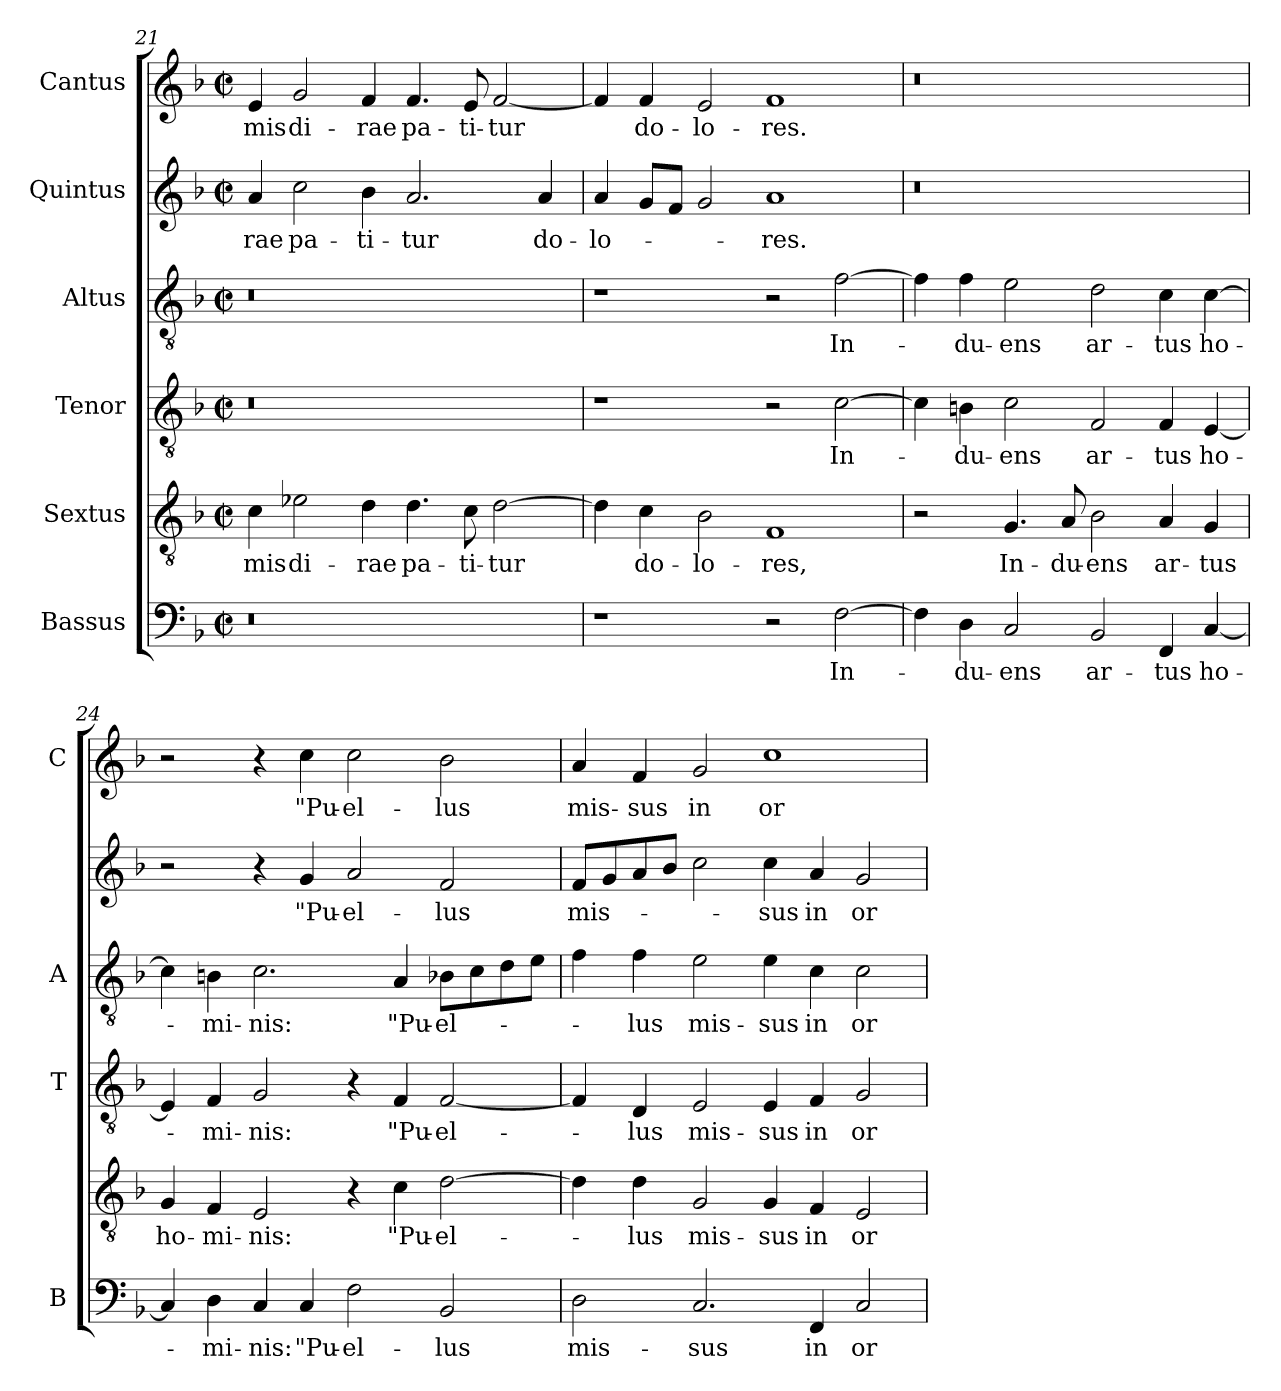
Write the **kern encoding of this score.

**kern	**text	**kern	**text	**kern	**text	**kern	**text	**kern	**text	**kern	**text
*part6	*part6	*part5	*part5	*part4	*part4	*part3	*part3	*part2	*part2	*part1	*part1
*staff6	*staff6	*staff5	*staff5	*staff4	*staff4	*staff3	*staff3	*staff2	*staff2	*staff1	*staff1
*I"Bassus	*	*I"Sextus	*	*I"Tenor	*	*I"Altus	*	*I"Quintus	*	*I"Cantus	*
*I'B	*	*	*	*I'T	*	*I'A	*	*	*	*I'C	*
*clefF4	*	*clefGv2	*	*clefGv2	*	*clefGv2	*	*clefG2	*	*clefG2	*
*k[b-]	*	*k[b-]	*	*k[b-]	*	*k[b-]	*	*k[b-]	*	*k[b-]	*
*F:	*	*F:	*	*F:	*	*F:	*	*F:	*	*F:	*
*M2/2	*	*M2/2	*	*M2/2	*	*M2/2	*	*M2/2	*	*M2/2	*
*met(c|)	*	*met(c|)	*	*met(c|)	*	*met(c|)	*	*met(c|)	*	*met(c|)	*
=21	=21	=21	=21	=21	=21	=21	=21	=21	=21	=21	=21
0r	.	4c\	-mis	0r	.	0r	.	4a/	-rae	4e/	-mis
.	.	2e-X\	di-	.	.	.	.	2cc\	pa-	2g/	di-
.	.	4d\	-rae	.	.	.	.	4b-\	-ti-	4f/	-rae
.	.	4.d\	pa-	.	.	.	.	2.a/	-tur	4.f/	pa-
.	.	8c\	-ti-	.	.	.	.	.	.	8e/	-ti-
.	.	[2d\	-tur	.	.	.	.	.	.	[2f/	-tur
.	.	.	.	.	.	.	.	4a/	do-	.	.
!!LO:LB:g=z
=22	=22	=22	=22	=22	=22	=22	=22	=22	=22	=22	=22
1r	.	4d\]	.	1r	.	1r	.	4a/	-lo-	4f/]	.
.	.	4c\	do-	.	.	.	.	8g/L	.	4f/	do-
.	.	.	.	.	.	.	.	8f/J	.	.	.
.	.	2B-\	-lo-	.	.	.	.	2g/	.	2e/	-lo-
2r	.	1F	-res,	2r	.	2r	.	1a	-res.	1f	-res.
[2F\	In-	.	.	[2c\	In-	[2f\	In-	.	.	.	.
=23	=23	=23	=23	=23	=23	=23	=23	=23	=23	=23	=23
4F\]	.	2r	.	4c\]	.	4f\]	.	0r	.	0r	.
4D\	-du-	.	.	4Bn\	-du-	4f\	-du-	.	.	.	.
2C/	-ens	4.G/	In-	2c\	-ens	2e\	-ens	.	.	.	.
.	.	8A/	-du-	.	.	.	.	.	.	.	.
2BB-/	ar-	2B-\	-ens	2F/	ar-	2d\	ar-	.	.	.	.
4FF/	-tus	4A/	ar-	4F/	-tus	4c\	-tus	.	.	.	.
[4C/	ho-	4G/	-tus	[4E/	ho-	[4c\	ho-	.	.	.	.
=24	=24	=24	=24	=24	=24	=24	=24	=24	=24	=24	=24
4C/]	.	4G/	ho-	4E/]	.	4c\]	.	2r	.	2r	.
4D\	-mi-	4F/	-mi-	4F/	-mi-	4Bn\	-mi-	.	.	.	.
4C/	-nis:	2E/	-nis:	2G/	-nis:	2.c\	-nis:	4r	.	4r	.
4C/	"Pu-	.	.	.	.	.	.	4g/	"Pu-	4cc\	"Pu-
2F\	-el-	4r	.	4r	.	.	.	2a/	-el-	2cc\	-el-
.	.	4c\	"Pu-	4F/	"Pu-	4A/	"Pu-	.	.	.	.
2BB-/	-lus	[2d\	-el-	[2F/	-el-	8B-X\L	-el-	2f/	-lus	2b-\	-lus
.	.	.	.	.	.	8c\	.	.	.	.	.
.	.	.	.	.	.	8d\	.	.	.	.	.
.	.	.	.	.	.	8e\J	.	.	.	.	.
!!LO:PB:g=z
=25	=25	=25	=25	=25	=25	=25	=25	=25	=25	=25	=25
2D\	mis-	4d\]	.	4F/]	.	4f\	.	8f/L	mis-	4a/	mis-
.	.	.	.	.	.	.	.	8g/	.	.	.
.	.	4d\	-lus	4D/	-lus	4f\	-lus	8a/	.	4f/	-sus
.	.	.	.	.	.	.	.	8b-/J	.	.	.
2.C/	-sus	2G/	mis-	2E/	mis-	2e\	mis-	2cc\	.	2g/	in
.	.	4G/	-sus	4E/	-sus	4e\	-sus	4cc\	-sus	1cc	or-
4FF/	in	4F/	in	4F/	in	4c\	in	4a/	in	.	.
2C/	or-	2E/	or-	2G/	or-	2c\	or-	2g/	or-	.	.
=	=	=	=	=	=	=	=	=	=	=	=
*-	*-	*-	*-	*-	*-	*-	*-	*-	*-	*-	*-
